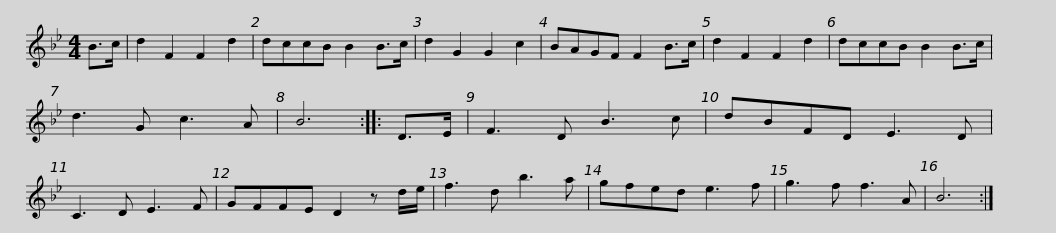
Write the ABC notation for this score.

X:1
L:1/8
M:4/4
I:linebreak $
K:Bb
V:1 treble
V:1
 B>c | d2 F2 F2 d2 | dccB B2 B>c | d2 G2 G2 c2 | BAGF F2 B>c | %5
 d2 F2 F2 d2 | dccB B2 B>c | d3 G c3 A |$ B6 :: D>E | %10
 F3 D B3 c | dBFD E3 D | C3 D E3 F | GFFE D2 z d/e/ | f3 d b3 a | %15
 gfed e3 f |$ g3 f f3 A | B6 :| %18
